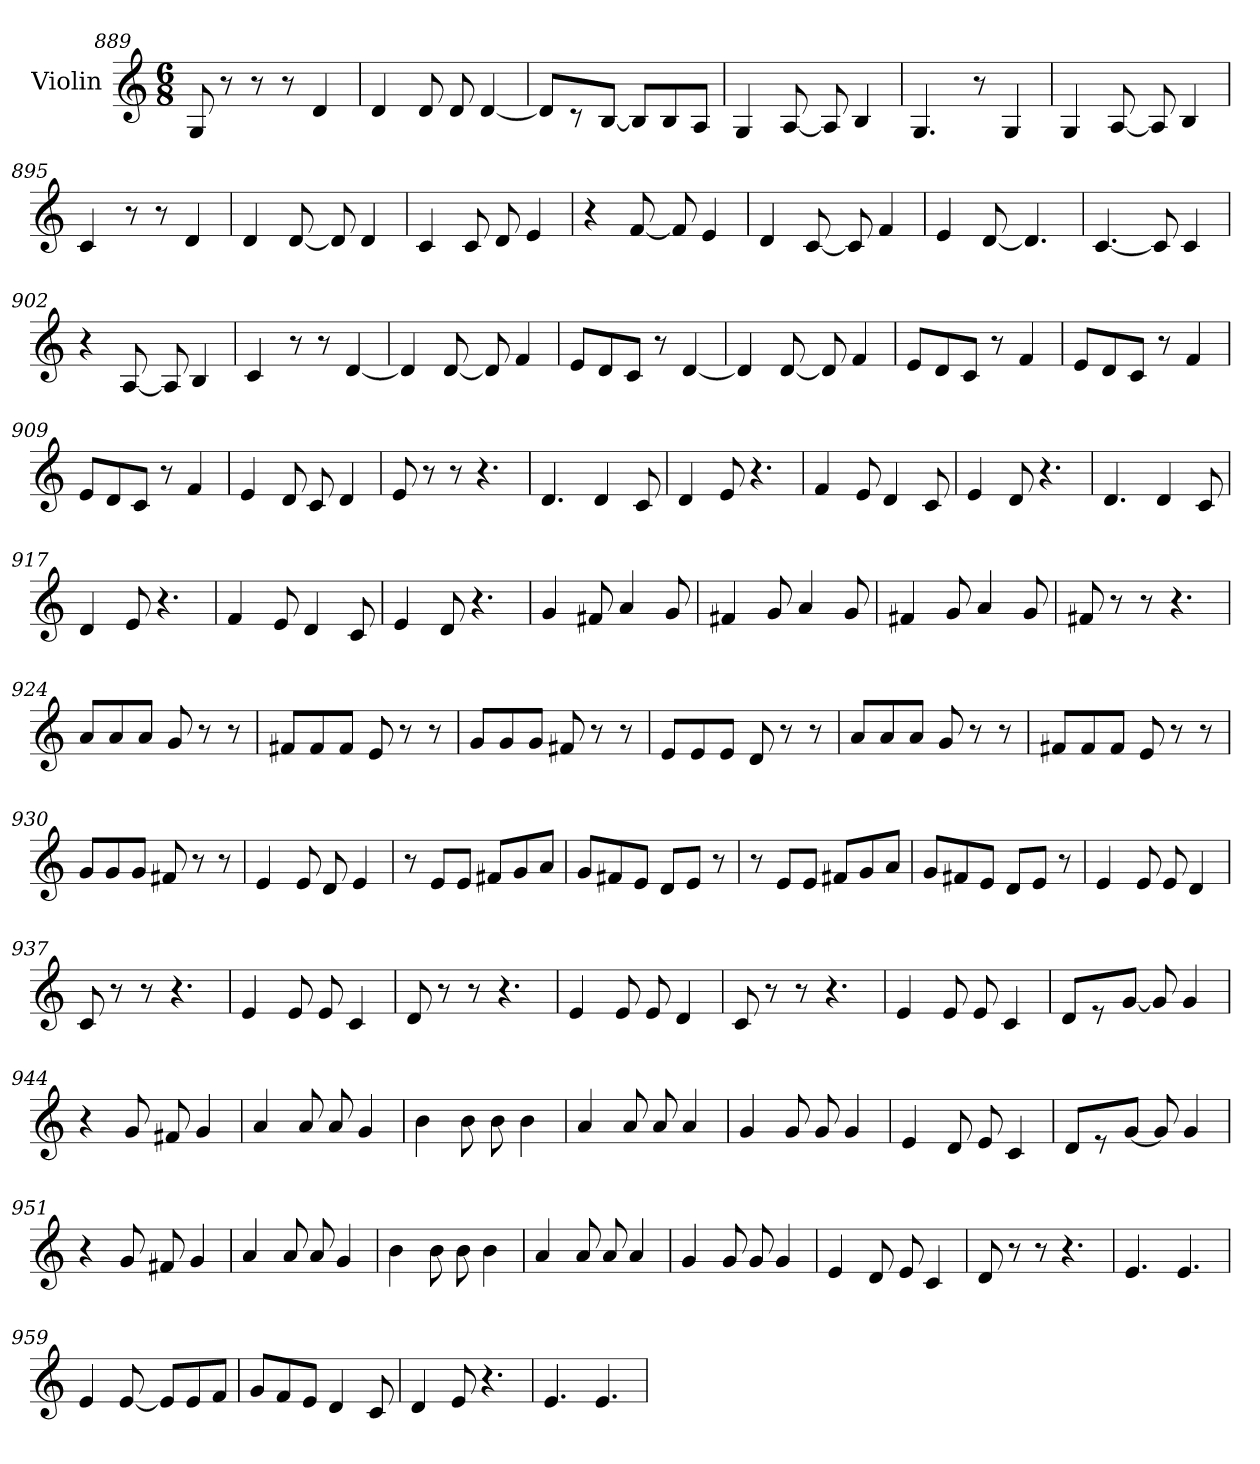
**kern
*part1
*staff1
*I"Violin
*clefG2
*k[]
*M6/8
=889
8G/
8r
8r
8r
4d/
=890
4d/
8d/
8d/
[4d/
!!LO:LB:g=z
=891
8d/L]
8r
[8B/J
8B/L]
8B/
8A/J
=892
4G/
[8A/
8A/]
4B/
=893
4.G/
8r
4G/
=894
4G/
[8A/
8A/]
4B/
=895
4c/
8r
8r
4d/
=896
4d/
[8d/
8d/]
4d/
!!LO:LB:g=z
=897
4c/
8c/
8d/
4e/
=898
4r
[8f/
8f/]
4e/
=899
4d/
[8c/
8c/]
4f/
=900
4e/
[8d/
4.d/]
=901
[4.c/
8c/]
4c/
=902
4r
[8A/
8A/]
4B/
!!LO:LB:g=z
=903
4c/
8r
8r
[4d/
=904
4d/]
[8d/
8d/]
4f/
=905
8e/L
8d/
8c/J
8r
[4d/
=906
4d/]
[8d/
8d/]
4f/
=907
8e/L
8d/
8c/J
8r
4f/
=908
8e/L
8d/
8c/J
8r
4f/
!!LO:LB:g=z
=909
8e/L
8d/
8c/J
8r
4f/
=910
4e/
8d/
8c/
4d/
=911
8e/
8r
8r
4.r
=912
*MM120
4.d/
4d/
8c/
=913
4d/
8e/
4.r
=914
4f/
8e/
4d/
8c/
=915
4e/
8d/
4.r
!!LO:LB:g=z
=916
4.d/
4d/
8c/
=917
4d/
8e/
4.r
=918
4f/
8e/
4d/
8c/
=919
4e/
8d/
4.r
=920
4g/
8f#X/
4a/
8g/
=921
4f#X/
8g/
4a/
8g/
!!LO:LB:g=z
=922
4f#X/
8g/
4a/
8g/
=923
8f#X/
8r
8r
4.r
=924
8a/L
8a/
8a/J
8g/
8r
8r
=925
8f#X/L
8f#/
8f#/J
8e/
8r
8r
=926
8g/L
8g/
8g/J
8f#X/
8r
8r
=927
8e/L
8e/
8e/J
8d/
8r
8r
!!LO:LB:g=z
=928
8a/L
8a/
8a/J
8g/
8r
8r
=929
8f#X/L
8f#/
8f#/J
8e/
8r
8r
=930
8g/L
8g/
8g/J
8f#X/
8r
8r
=931
4e/
8e/
8d/
4e/
=932
8r
8e/L
8e/J
8f#X/L
8g/
8a/J
=933
8g/L
8f#X/
8e/J
8d/L
8e/J
8r
!!LO:PB:g=z
=934
8r
8e/L
8e/J
8f#X/L
8g/
8a/J
=935
8g/L
8f#X/
8e/J
8d/L
8e/J
8r
=936
4e/
8e/
8e/
4d/
=937
8c/
8r
8r
4.r
=938
4e/
8e/
8e/
4c/
=939
8d/
8r
8r
4.r
!!LO:LB:g=z
=940
4e/
8e/
8e/
4d/
=941
8c/
8r
8r
4.r
=942
4e/
8e/
8e/
4c/
=943
8d/L
8r
[8g/J
8g/]
4g/
=944
4r
8g/
8f#X/
4g/
=945
4a/
8a/
8a/
4g/
!!LO:LB:g=z
=946
4b\
8b\
8b\
4b\
=947
4a/
8a/
8a/
4a/
=948
4g/
8g/
8g/
4g/
=949
4e/
8d/
8e/
4c/
=950
8d/L
8r
[8g/J
8g/]
4g/
=951
4r
8g/
8f#X/
4g/
!!LO:LB:g=z
=952
4a/
8a/
8a/
4g/
=953
4b\
8b\
8b\
4b\
=954
4a/
8a/
8a/
4a/
=955
4g/
8g/
8g/
4g/
=956
4e/
8d/
8e/
4c/
=957
8d/
8r
8r
4.r
=958
4.e/
4.e/
!!LO:LB:g=z
=959
4e/
[8e/
8e/L]
8e/
8f/J
=960
8g/L
8f/
8e/J
4d/
8c/
=961
4d/
8e/
4.r
=962
4.e/
4.e/
=
*-
